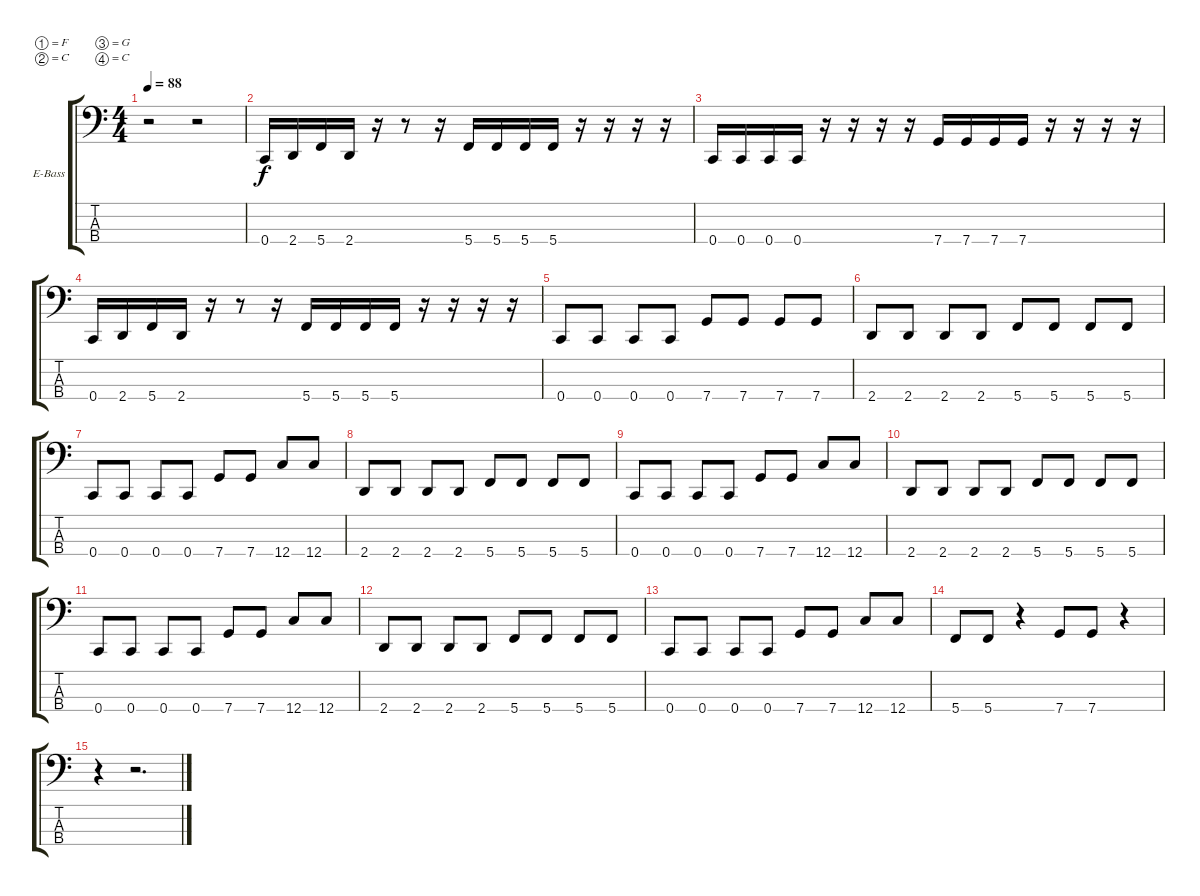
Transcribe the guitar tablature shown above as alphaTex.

\bracketExtendMode groupsimilarinstruments
\firstSystemTrackNameOrientation horizontal
\otherSystemsTrackNameOrientation horizontal
\track ("Electric Bass" "E-Bass") {instrument electricbassfinger}
\staff {score tabs}
\tuning (F2 C2 G1 C1)
\ts (4 4)
\tempo 88
\clef f4
\ks c
r.2{dy f} r.2 |
0.4.16 2.4.16 5.4.16 2.4.16 r.16 r.8 r.16 5.4.16 5.4.16 5.4.16 5.4.16 r.16 r.16 r.16 r.16 |
0.4.16 0.4.16 0.4.16 0.4.16 r.16 r.16 r.16 r.16 7.4.16 7.4.16 7.4.16 7.4.16 r.16 r.16 r.16 r.16 |
0.4.16 2.4.16 5.4.16 2.4.16 r.16 r.8 r.16 5.4.16 5.4.16 5.4.16 5.4.16 r.16 r.16 r.16 r.16 |
0.4.8 0.4.8 0.4.8 0.4.8 7.4.8 7.4.8 7.4.8 7.4.8 |
2.4.8 2.4.8 2.4.8 2.4.8 5.4.8 5.4.8 5.4.8 5.4.8 |
0.4.8 0.4.8 0.4.8 0.4.8 7.4.8 7.4.8 12.4.8 12.4.8 |
2.4.8 2.4.8 2.4.8 2.4.8 5.4.8 5.4.8 5.4.8 5.4.8 |
0.4.8 0.4.8 0.4.8 0.4.8 7.4.8 7.4.8 12.4.8 12.4.8 |
2.4.8 2.4.8 2.4.8 2.4.8 5.4.8 5.4.8 5.4.8 5.4.8 |
0.4.8 0.4.8 0.4.8 0.4.8 7.4.8 7.4.8 12.4.8 12.4.8 |
2.4.8 2.4.8 2.4.8 2.4.8 5.4.8 5.4.8 5.4.8 5.4.8 |
0.4.8 0.4.8 0.4.8 0.4.8 7.4.8 7.4.8 12.4.8 12.4.8 |
5.4.8 5.4.8 r.4 7.4.8 7.4.8 r.4 |
r.4 r.2{d}
